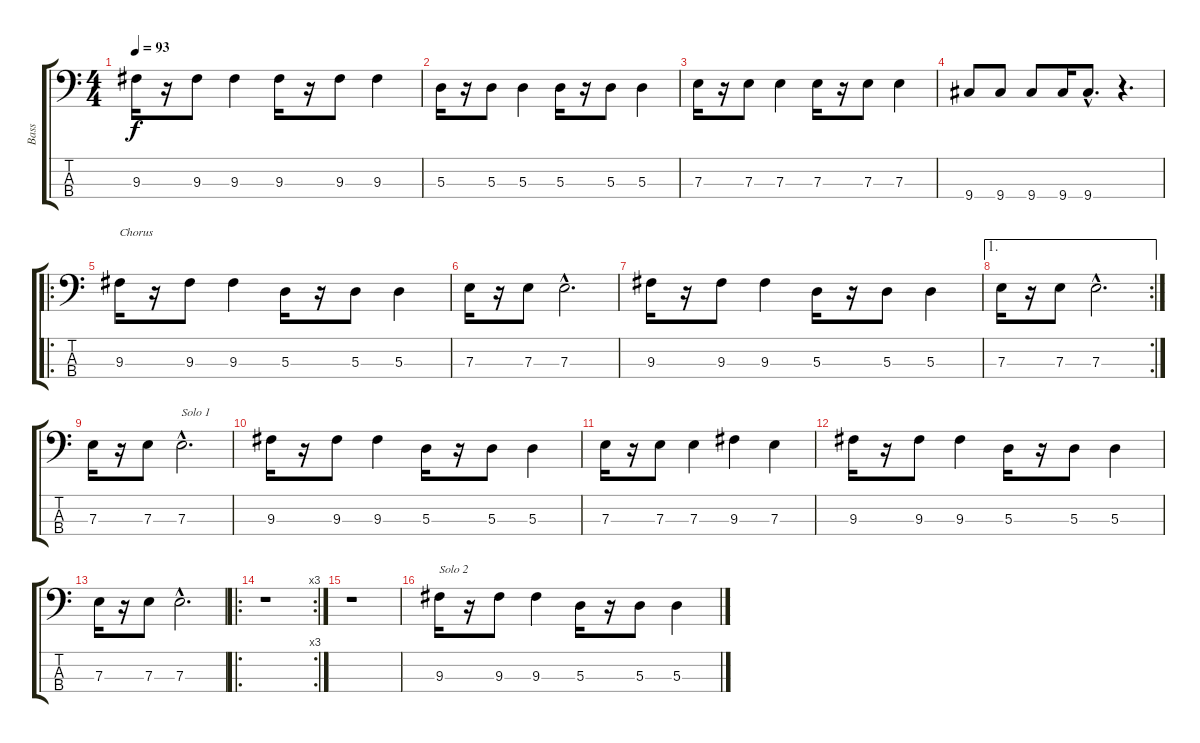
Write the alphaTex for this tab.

\track ("Bass" "Bass") {instrument electricbassfinger}
\staff {score tabs}
\tuning (G2 D2 A1 E1) {hide}
\ts (4 4)
\tempo 93
\clef f4
\ks c
9.3.16{dy f} r.16 9.3.8 9.3.4 9.3.16 r.16 9.3.8 9.3.4 |
5.3.16 r.16 5.3.8 5.3.4 5.3.16 r.16 5.3.8 5.3.4 |
7.3.16 r.16 7.3.8 7.3.4 7.3.16 r.16 7.3.8 7.3.4 |
9.4.8 9.4.8 9.4.8 9.4.16 9.4{hac}.8{d} r.4{d} |
\ro
9.3.16{txt "Chorus"} r.16 9.3.8 9.3.4 5.3.16 r.16 5.3.8 5.3.4 |
7.3.16 r.16 7.3.8 7.3{hac}.2{d} |
9.3.16 r.16 9.3.8 9.3.4 5.3.16 r.16 5.3.8 5.3.4 |
\ae 1
\rc 2
7.3.16 r.16 7.3.8 7.3{hac}.2{d} |
7.3.16 r.16 7.3.8 7.3{hac}.2{d txt "Solo 1"} |
9.3.16 r.16 9.3.8 9.3.4 5.3.16 r.16 5.3.8 5.3.4 |
7.3.16 r.16 7.3.8 7.3.4 9.3.4 7.3.4 |
9.3.16 r.16 9.3.8 9.3.4 5.3.16 r.16 5.3.8 5.3.4 |
7.3.16 r.16 7.3.8 7.3{hac}.2{d} |
\ro
\rc 3
r.1 |
r.1 |
9.3.16{txt "Solo 2"} r.16 9.3.8 9.3.4 5.3.16 r.16 5.3.8 5.3.4
